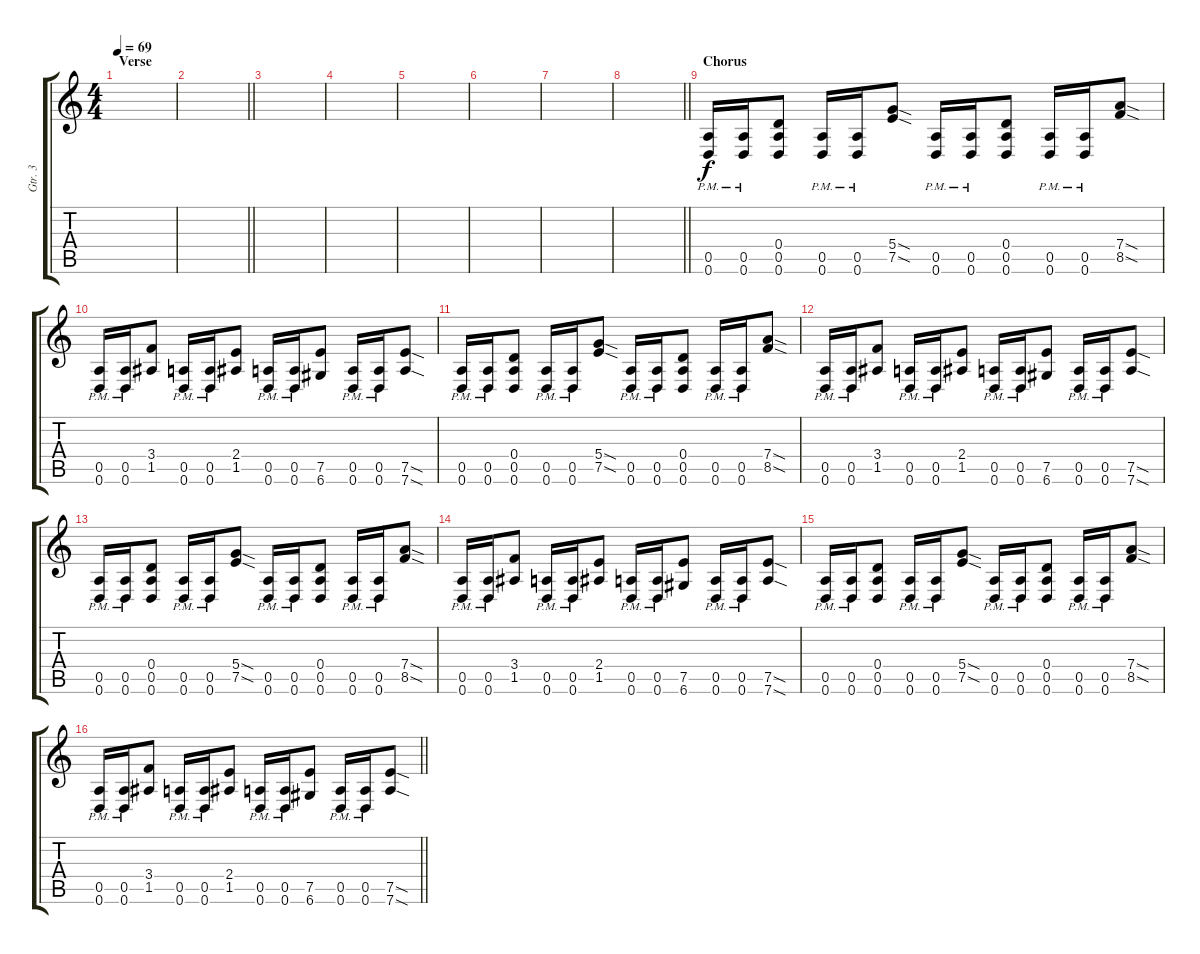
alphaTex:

\track ("Gtr. 3" "Gtr. 3") {instrument distortionguitar}
\staff {score tabs}
\tuning (E4 B3 G3 D3 A2 D2) {hide}
\ts (4 4)
\section ("" "Verse")
\tempo 69
\clef g2
\ks c
|
\barLineRight lightlight
|
|
|
|
|
|
\barLineRight lightlight
|
\section ("" "Chorus")
(0.5{pm} 0.6{pm}).16 (0.5{pm} 0.6{pm}).16 (0.4 0.5 0.6).8 (0.5{pm} 0.6{pm}).16 (0.5{pm} 0.6{pm}).16 (5.4{sod} 7.5{sod}).8 (0.5{pm} 0.6{pm}).16 (0.5{pm} 0.6{pm}).16 (0.4 0.5 0.6).8 (0.5{pm} 0.6{pm}).16 (0.5{pm} 0.6{pm}).16 (7.4{sod} 8.5{sod}).8 |
(0.5{pm} 0.6{pm}).16 (0.5{pm} 0.6{pm}).16 (3.4 1.5).8 (0.5{pm} 0.6{pm}).16 (0.5{pm} 0.6{pm}).16 (2.4 1.5).8 (0.5{pm} 0.6{pm}).16 (0.5{pm} 0.6{pm}).16 (7.5 6.6).8 (0.5{pm} 0.6{pm}).16 (0.5{pm} 0.6{pm}).16 (7.5{sod} 7.6{sod}).8 |
(0.5{pm} 0.6{pm}).16 (0.5{pm} 0.6{pm}).16 (0.4 0.5 0.6).8 (0.5{pm} 0.6{pm}).16 (0.5{pm} 0.6{pm}).16 (5.4{sod} 7.5{sod}).8 (0.5{pm} 0.6{pm}).16 (0.5{pm} 0.6{pm}).16 (0.4 0.5 0.6).8 (0.5{pm} 0.6{pm}).16 (0.5{pm} 0.6{pm}).16 (7.4{sod} 8.5{sod}).8 |
(0.5{pm} 0.6{pm}).16 (0.5{pm} 0.6{pm}).16 (3.4 1.5).8 (0.5{pm} 0.6{pm}).16 (0.5{pm} 0.6{pm}).16 (2.4 1.5).8 (0.5{pm} 0.6{pm}).16 (0.5{pm} 0.6{pm}).16 (7.5 6.6).8 (0.5{pm} 0.6{pm}).16 (0.5{pm} 0.6{pm}).16 (7.5{sod} 7.6{sod}).8 |
(0.5{pm} 0.6{pm}).16 (0.5{pm} 0.6{pm}).16 (0.4 0.5 0.6).8 (0.5{pm} 0.6{pm}).16 (0.5{pm} 0.6{pm}).16 (5.4{sod} 7.5{sod}).8 (0.5{pm} 0.6{pm}).16 (0.5{pm} 0.6{pm}).16 (0.4 0.5 0.6).8 (0.5{pm} 0.6{pm}).16 (0.5{pm} 0.6{pm}).16 (7.4{sod} 8.5{sod}).8 |
(0.5{pm} 0.6{pm}).16 (0.5{pm} 0.6{pm}).16 (3.4 1.5).8 (0.5{pm} 0.6{pm}).16 (0.5{pm} 0.6{pm}).16 (2.4 1.5).8 (0.5{pm} 0.6{pm}).16 (0.5{pm} 0.6{pm}).16 (7.5 6.6).8 (0.5{pm} 0.6{pm}).16 (0.5{pm} 0.6{pm}).16 (7.5{sod} 7.6{sod}).8 |
(0.5{pm} 0.6{pm}).16 (0.5{pm} 0.6{pm}).16 (0.4 0.5 0.6).8 (0.5{pm} 0.6{pm}).16 (0.5{pm} 0.6{pm}).16 (5.4{sod} 7.5{sod}).8 (0.5{pm} 0.6{pm}).16 (0.5{pm} 0.6{pm}).16 (0.4 0.5 0.6).8 (0.5{pm} 0.6{pm}).16 (0.5{pm} 0.6{pm}).16 (7.4{sod} 8.5{sod}).8 |
\barLineRight lightlight
(0.5{pm} 0.6{pm}).16 (0.5{pm} 0.6{pm}).16 (3.4 1.5).8 (0.5{pm} 0.6{pm}).16 (0.5{pm} 0.6{pm}).16 (2.4 1.5).8 (0.5{pm} 0.6{pm}).16 (0.5{pm} 0.6{pm}).16 (7.5 6.6).8 (0.5{pm} 0.6{pm}).16 (0.5{pm} 0.6{pm}).16 (7.5{sod} 7.6{sod}).8
